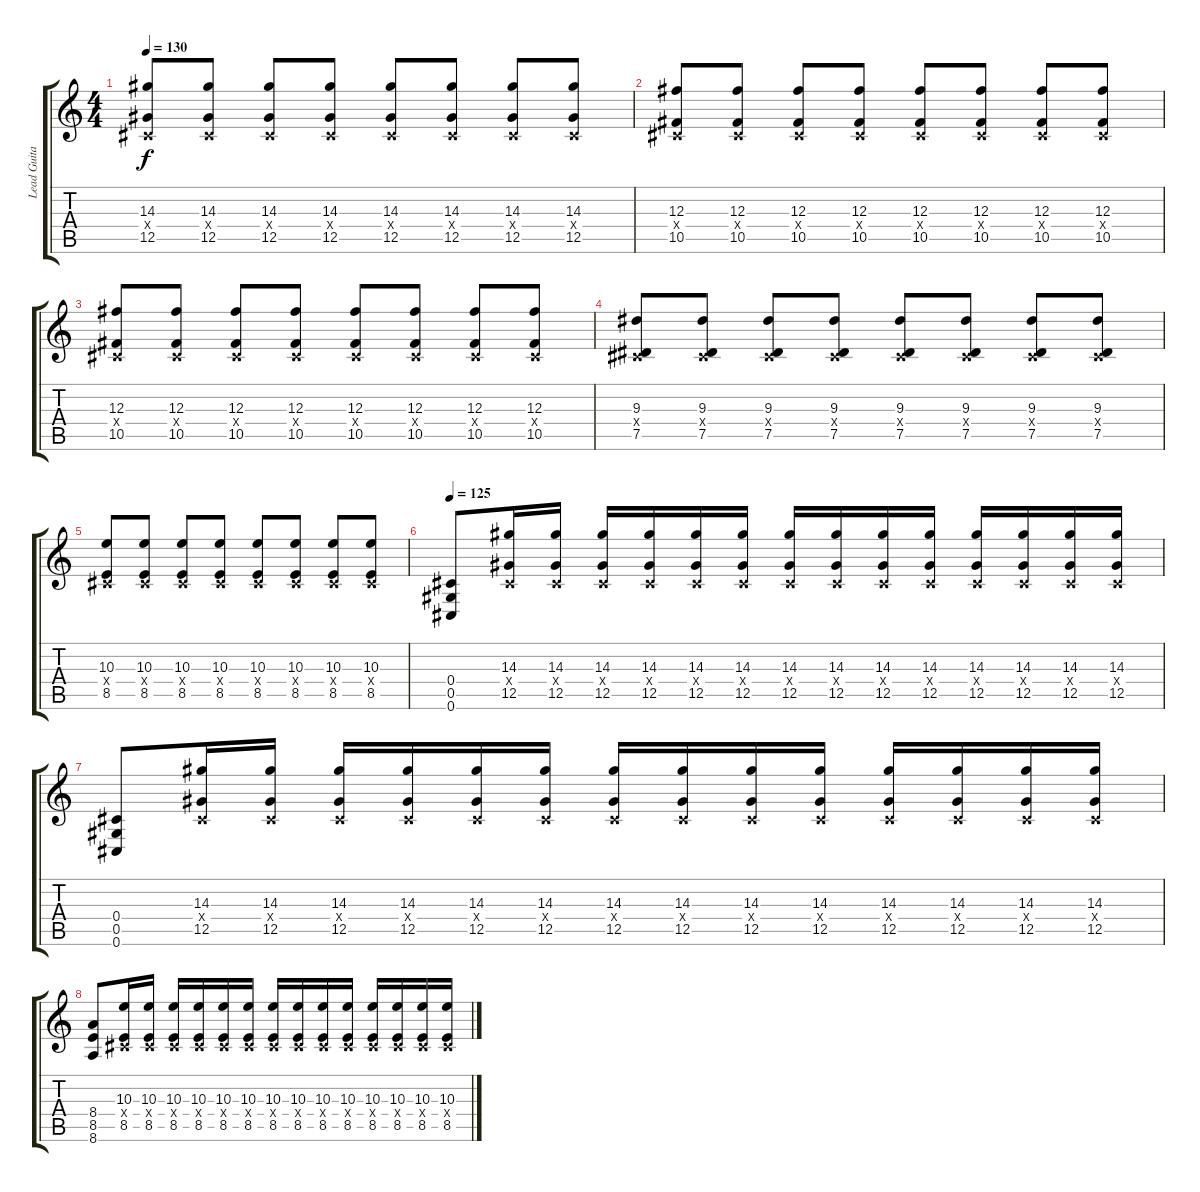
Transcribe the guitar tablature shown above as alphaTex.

\track ("Lead Guitar - Andrew Whiting" "Lead Guita") {instrument distortionguitar}
\staff {score tabs}
\tuning (Eb4 Bb3 Gb3 Db3 Ab2 Db2) {hide}
\ts (4 4)
\tempo 130
\clef g2
\ks c
(14.3 0.4{x} 12.5).8{dy f} (14.3 0.4{x} 12.5).8 (14.3 0.4{x} 12.5).8 (14.3 0.4{x} 12.5).8 (14.3 0.4{x} 12.5).8 (14.3 0.4{x} 12.5).8 (14.3 0.4{x} 12.5).8 (14.3 0.4{x} 12.5).8 |
(12.3 0.4{x} 10.5).8 (12.3 0.4{x} 10.5).8 (12.3 0.4{x} 10.5).8 (12.3 0.4{x} 10.5).8 (12.3 0.4{x} 10.5).8 (12.3 0.4{x} 10.5).8 (12.3 0.4{x} 10.5).8 (12.3 0.4{x} 10.5).8 |
(12.3 0.4{x} 10.5).8 (12.3 0.4{x} 10.5).8 (12.3 0.4{x} 10.5).8 (12.3 0.4{x} 10.5).8 (12.3 0.4{x} 10.5).8 (12.3 0.4{x} 10.5).8 (12.3 0.4{x} 10.5).8 (12.3 0.4{x} 10.5).8 |
(9.3 0.4{x} 7.5).8 (9.3 0.4{x} 7.5).8 (9.3 0.4{x} 7.5).8 (9.3 0.4{x} 7.5).8 (9.3 0.4{x} 7.5).8 (9.3 0.4{x} 7.5).8 (9.3 0.4{x} 7.5).8 (9.3 0.4{x} 7.5).8 |
(10.3 0.4{x} 8.5).8 (10.3 0.4{x} 8.5).8 (10.3 0.4{x} 8.5).8 (10.3 0.4{x} 8.5).8 (10.3 0.4{x} 8.5).8 (10.3 0.4{x} 8.5).8 (10.3 0.4{x} 8.5).8 (10.3 0.4{x} 8.5).8 |
\tempo 125
(0.4 0.5 0.6).8 (14.3 0.4{x} 12.5).16 (14.3 0.4{x} 12.5).16 (14.3 0.4{x} 12.5).16 (14.3 0.4{x} 12.5).16 (14.3 0.4{x} 12.5).16 (14.3 0.4{x} 12.5).16 (14.3 0.4{x} 12.5).16 (14.3 0.4{x} 12.5).16 (14.3 0.4{x} 12.5).16 (14.3 0.4{x} 12.5).16 (14.3 0.4{x} 12.5).16 (14.3 0.4{x} 12.5).16 (14.3 0.4{x} 12.5).16 (14.3 0.4{x} 12.5).16 |
(0.4 0.5 0.6).8 (14.3 0.4{x} 12.5).16 (14.3 0.4{x} 12.5).16 (14.3 0.4{x} 12.5).16 (14.3 0.4{x} 12.5).16 (14.3 0.4{x} 12.5).16 (14.3 0.4{x} 12.5).16 (14.3 0.4{x} 12.5).16 (14.3 0.4{x} 12.5).16 (14.3 0.4{x} 12.5).16 (14.3 0.4{x} 12.5).16 (14.3 0.4{x} 12.5).16 (14.3 0.4{x} 12.5).16 (14.3 0.4{x} 12.5).16 (14.3 0.4{x} 12.5).16 |
(8.4 8.5 8.6).8 (10.3 0.4{x} 8.5).16 (10.3 0.4{x} 8.5).16 (10.3 0.4{x} 8.5).16 (10.3 0.4{x} 8.5).16 (10.3 0.4{x} 8.5).16 (10.3 0.4{x} 8.5).16 (10.3 0.4{x} 8.5).16 (10.3 0.4{x} 8.5).16 (10.3 0.4{x} 8.5).16 (10.3 0.4{x} 8.5).16 (10.3 0.4{x} 8.5).16 (10.3 0.4{x} 8.5).16 (10.3 0.4{x} 8.5).16 (10.3 0.4{x} 8.5).16
